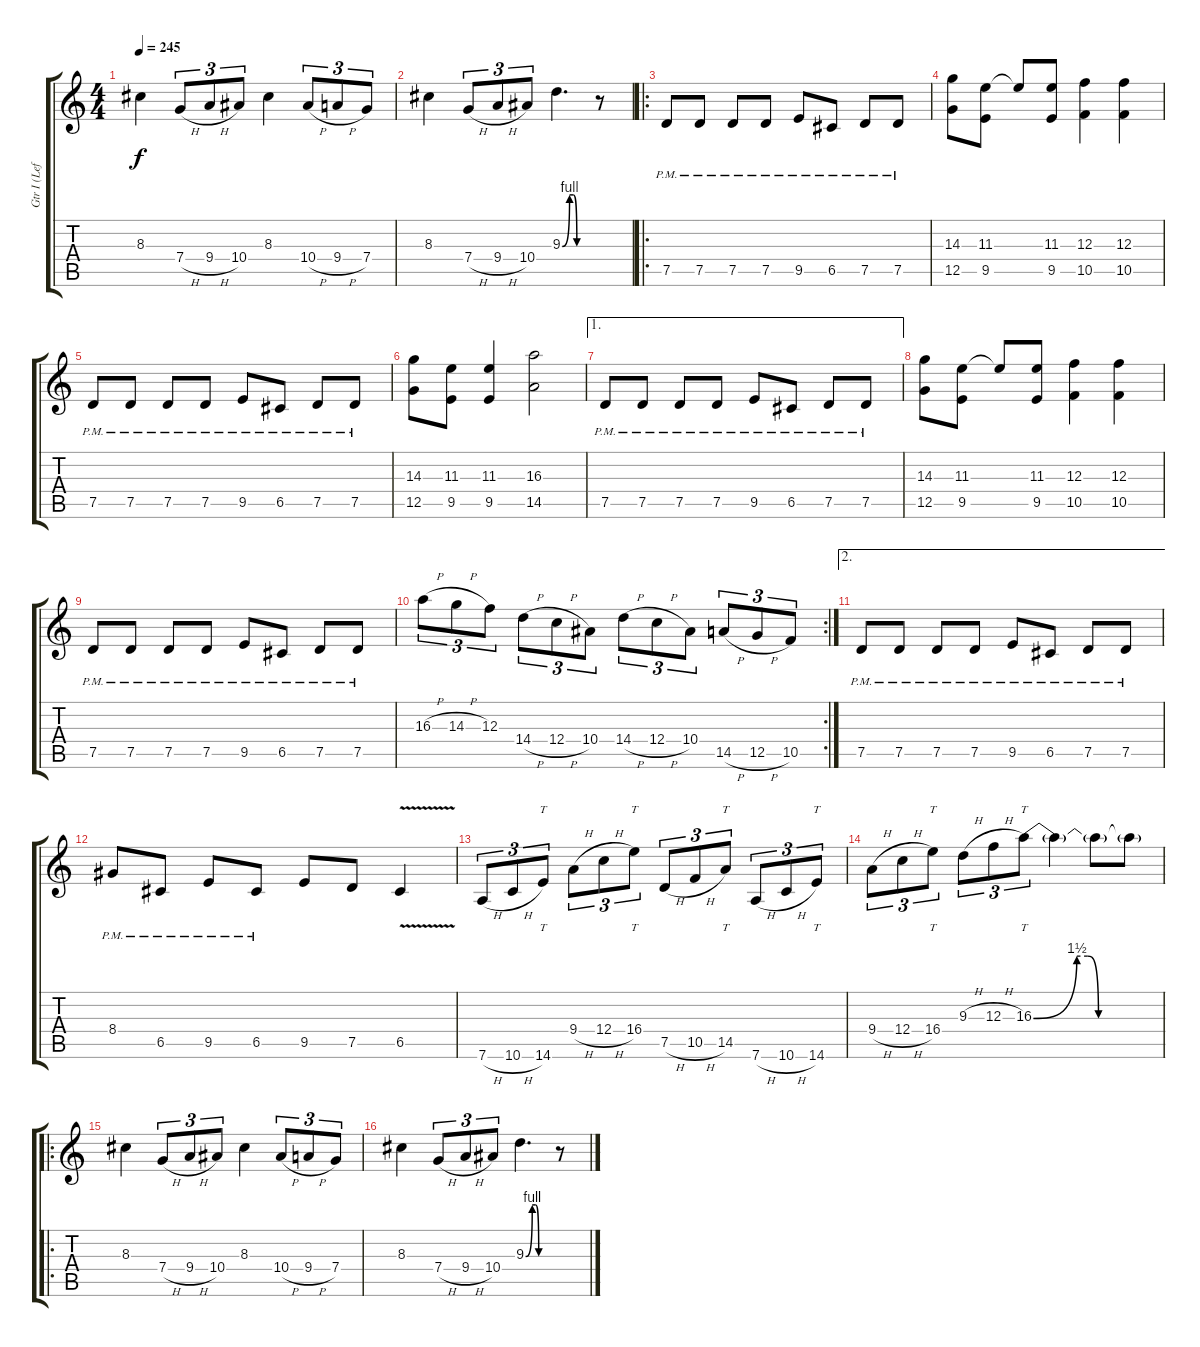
\track ("Gtr I (Left)" "Gtr I (Lef") {instrument overdrivenguitar}
\staff {score tabs}
\tuning (D4 A3 F3 C3 G2 D2) {hide}
\ts (4 4)
\tempo 245
\clef g2
\ks c
8.3.4{dy f} 7.4{h}.8{tu (3 2)} 9.4{h}.8{tu (3 2)} 10.4.8{tu (3 2)} 8.3.4 10.4{h}.8{tu (3 2)} 9.4{h}.8{tu (3 2)} 7.4.8{tu (3 2)} |
8.3.4 7.4{h}.8{tu (3 2)} 9.4{h}.8{tu (3 2)} 10.4.8{tu (3 2)} 9.3{be (custom 0 0 15 4 23 4 30 0 45 0 60 0)}.4{d} r.8 |
\ro
7.5{pm}.8 7.5{pm}.8 7.5{pm}.8 7.5{pm}.8 9.5{pm}.8 6.5{pm}.8 7.5{pm}.8 7.5{pm}.8 |
(14.3 12.5).8 (11.3 9.5).8 11.3{t}.8 (11.3 9.5).8 (12.3 10.5).4 (12.3 10.5).4 |
7.5{pm}.8 7.5{pm}.8 7.5{pm}.8 7.5{pm}.8 9.5{pm}.8 6.5{pm}.8 7.5{pm}.8 7.5{pm}.8 |
(14.3 12.5).8 (11.3 9.5).8 (11.3 9.5).4 (16.3 14.5).2 |
\ae 1
7.5{pm}.8 7.5{pm}.8 7.5{pm}.8 7.5{pm}.8 9.5{pm}.8 6.5{pm}.8 7.5{pm}.8 7.5{pm}.8 |
(14.3 12.5).8 (11.3 9.5).8 11.3{t}.8 (11.3 9.5).8 (12.3 10.5).4 (12.3 10.5).4 |
7.5{pm}.8 7.5{pm}.8 7.5{pm}.8 7.5{pm}.8 9.5{pm}.8 6.5{pm}.8 7.5{pm}.8 7.5{pm}.8 |
\rc 2
16.3{h}.8{tu (3 2)} 14.3{h}.8{tu (3 2)} 12.3.8{tu (3 2)} 14.4{h}.8{tu (3 2)} 12.4{h}.8{tu (3 2)} 10.4.8{tu (3 2)} 14.4{h}.8{tu (3 2)} 12.4{h}.8{tu (3 2)} 10.4.8{tu (3 2)} 14.5{h}.8{tu (3 2)} 12.5{h}.8{tu (3 2)} 10.5.8{tu (3 2)} |
\ae 2
7.5{pm}.8 7.5{pm}.8 7.5{pm}.8 7.5{pm}.8 9.5{pm}.8 6.5{pm}.8 7.5{pm}.8 7.5{pm}.8 |
8.4{pm}.8 6.5{pm}.8 9.5{pm}.8 6.5{pm}.8 9.5.8 7.5.8 6.5{v}.4 |
7.6{h}.8{tu (3 2)} 10.6{h}.8{tu (3 2)} 14.6.8{tt tu (3 2)} 9.4{h}.8{tu (3 2)} 12.4{h}.8{tu (3 2)} 16.4.8{tt tu (3 2)} 7.5{h}.8{tu (3 2)} 10.5{h}.8{tu (3 2)} 14.5.8{tt tu (3 2)} 7.6{h}.8{tu (3 2)} 10.6{h}.8{tu (3 2)} 14.6.8{tt tu (3 2)} |
9.4{h}.8{tu (3 2)} 12.4{h}.8{tu (3 2)} 16.4.8{tt tu (3 2)} 9.3{h}.8{tu (3 2)} 12.3{h}.8{tu (3 2)} 16.3{be (custom 0 0 20 6 25 6 30 0 60 0)}.8{tt tu (3 2)} 16.3{t}.4 16.3{t}.8 16.3{t}.8 |
\ro
8.3.4 7.4{h}.8{tu (3 2)} 9.4{h}.8{tu (3 2)} 10.4.8{tu (3 2)} 8.3.4 10.4{h}.8{tu (3 2)} 9.4{h}.8{tu (3 2)} 7.4.8{tu (3 2)} |
8.3.4 7.4{h}.8{tu (3 2)} 9.4{h}.8{tu (3 2)} 10.4.8{tu (3 2)} 9.3{be (custom 0 0 15 4 23 4 30 0 45 0 60 0)}.4{d} r.8
